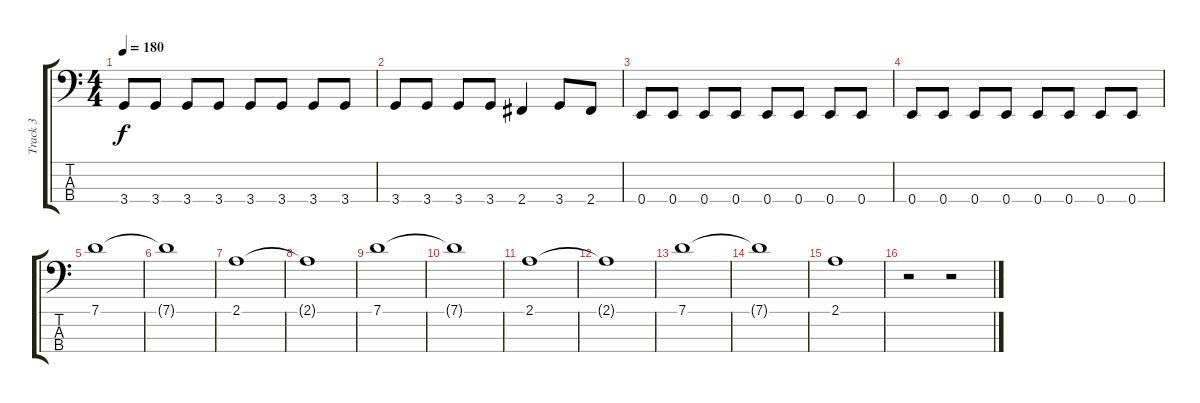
\track ("Track 3" "Track 3") {instrument electricbasspick}
\staff {score tabs}
\tuning (G2 D2 A1 E1) {hide}
\ts (4 4)
\tempo 180
\clef f4
\ks c
3.4.8{dy f} 3.4.8 3.4.8 3.4.8 3.4.8 3.4.8 3.4.8 3.4.8 |
3.4.8 3.4.8 3.4.8 3.4.8 2.4.4 3.4.8 2.4.8 |
0.4.8 0.4.8 0.4.8 0.4.8 0.4.8 0.4.8 0.4.8 0.4.8 |
0.4.8 0.4.8 0.4.8 0.4.8 0.4.8 0.4.8 0.4.8 0.4.8 |
7.1.1 |
7.1{t}.1 |
2.1.1 |
2.1{t}.1 |
7.1.1 |
7.1{t}.1 |
2.1.1 |
2.1{t}.1 |
7.1.1 |
7.1{t}.1 |
2.1.1 |
r.2 r.2
